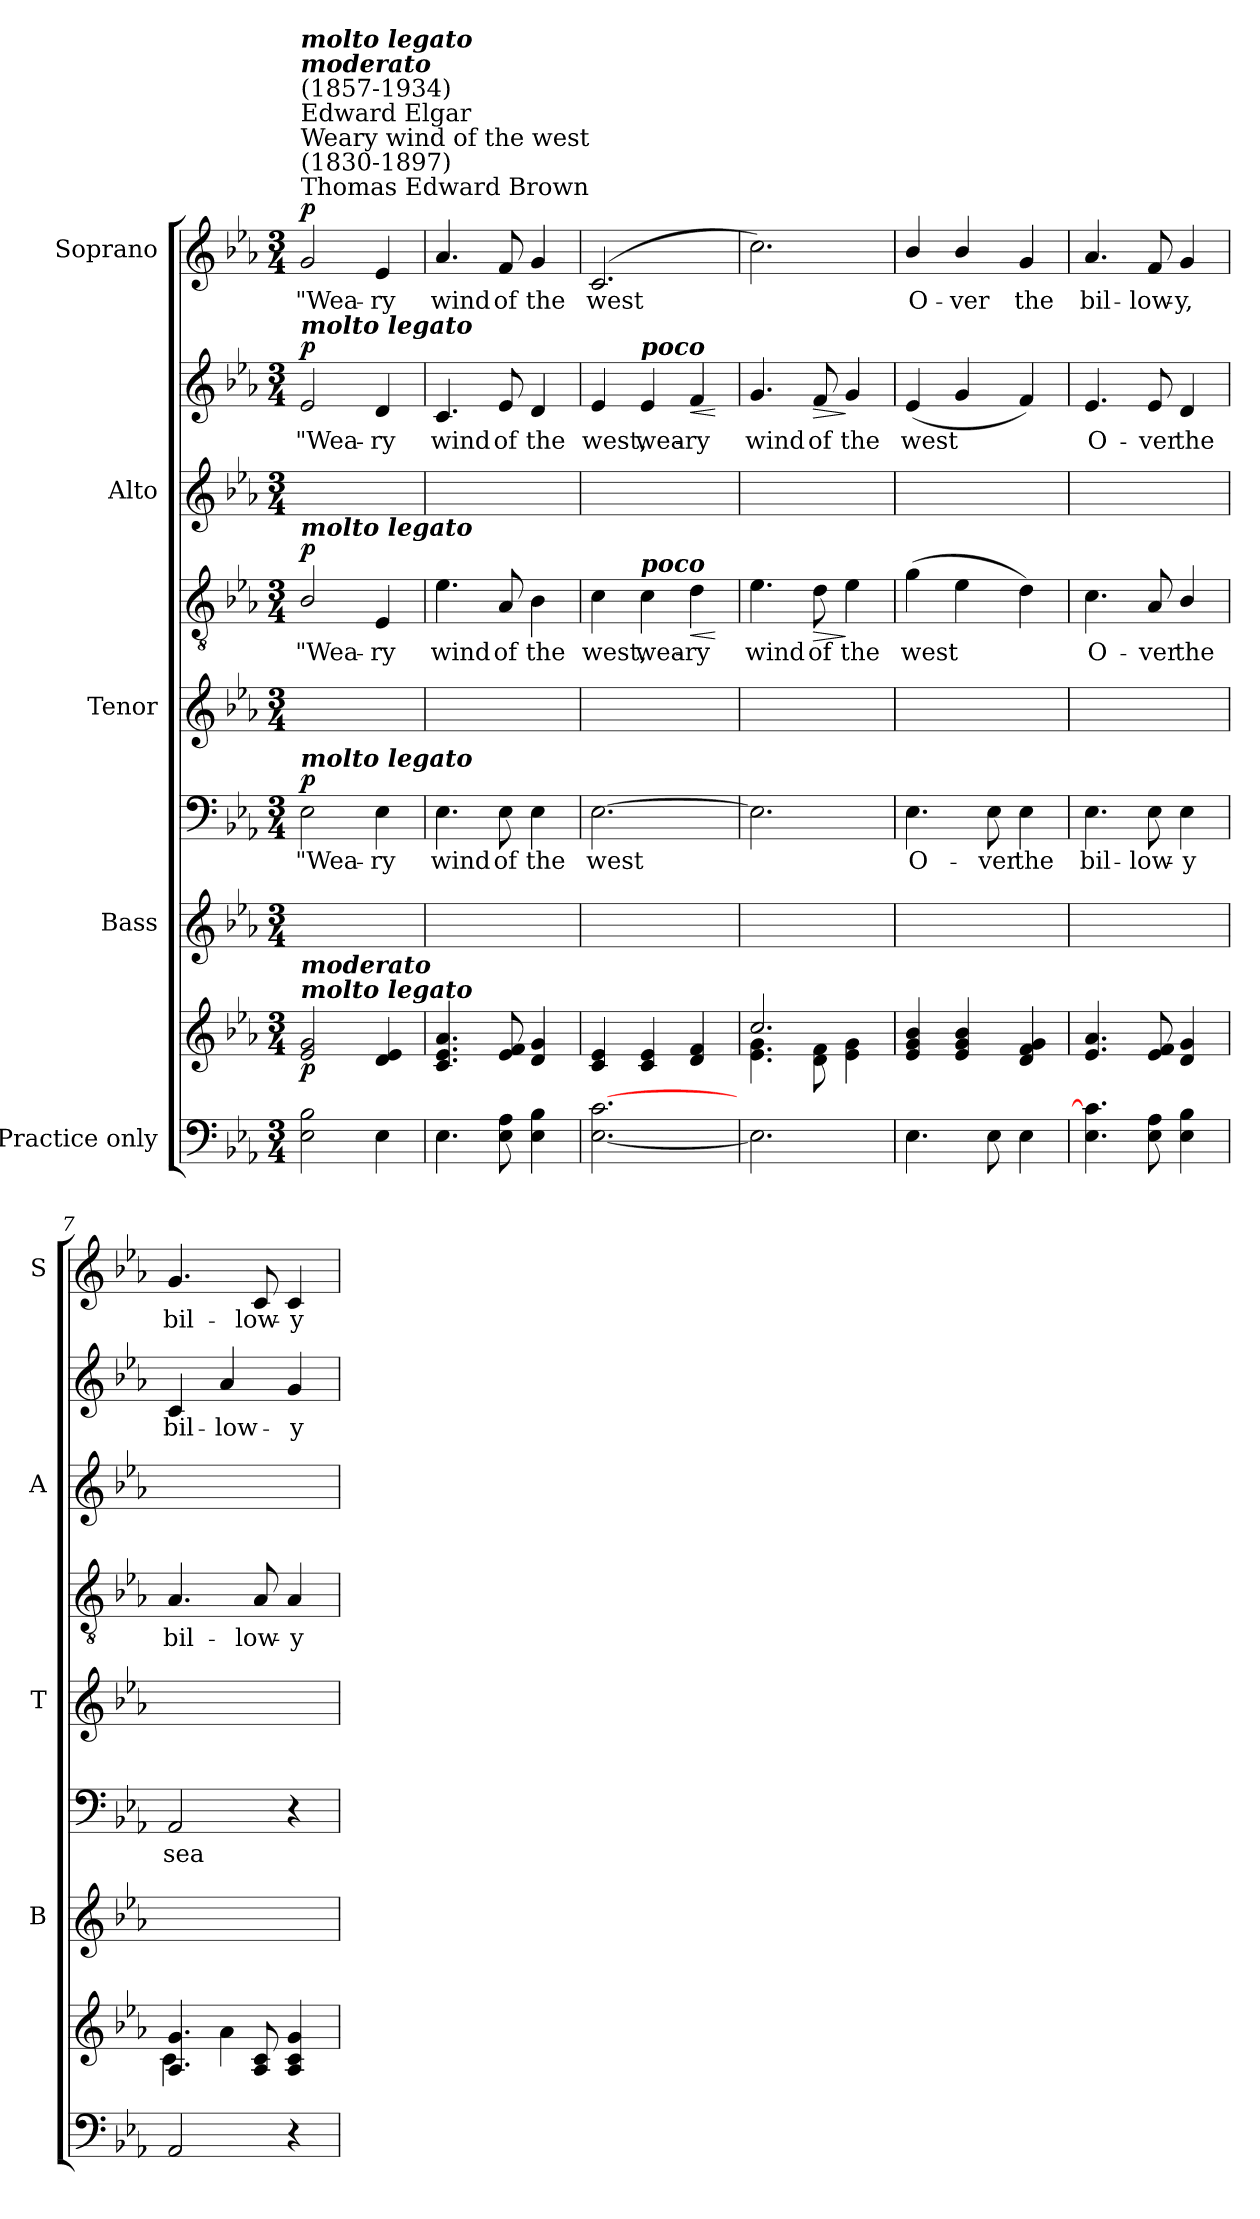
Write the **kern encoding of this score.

**kern	**kern	**dynam	**kern	**kern	**text	**dynam	**kern	**kern	**text	**dynam	**kern	**kern	**text	**dynam	**kern	**text	**dynam
*part5	*part5	*part5	*part4	*part4	*part4	*part4	*part3	*part3	*part3	*part3	*part2	*part2	*part2	*part2	*part1	*part1	*part1
*staff9	*staff8	*staff8/9	*staff7	*staff6	*staff6	*staff6/7	*staff5	*staff4	*staff4	*staff4/5	*staff3	*staff2	*staff2	*staff2/3	*staff1	*staff1	*staff1
*I"Practice only	*	*	*I"Bass	*	*	*	*I"Tenor	*	*	*	*I"Alto	*	*	*	*I"Soprano	*	*
*	*	*	*I'B	*	*	*	*I'T	*	*	*	*I'A	*	*	*	*I'S	*	*
*clefF4	*clefG2	*	*clefG2	*clefF4	*	*	*clefG2	*clefGv2	*	*	*clefG2	*clefG2	*	*	*clefG2	*	*
*k[b-e-a-]	*k[b-e-a-]	*	*k[b-e-a-]	*k[b-e-a-]	*	*	*k[b-e-a-]	*k[b-e-a-]	*	*	*k[b-e-a-]	*k[b-e-a-]	*	*	*k[b-e-a-]	*	*
*E-:	*E-:	*	*E-:	*E-:	*	*	*E-:	*E-:	*	*	*E-:	*E-:	*	*	*E-:	*	*
*M3/4	*M3/4	*	*M3/4	*M3/4	*	*	*M3/4	*M3/4	*	*	*M3/4	*M3/4	*	*	*M3/4	*	*
*MM96	*MM96	*	*MM96	*MM96	*	*	*MM96	*MM96	*	*	*MM96	*MM96	*	*	*MM96	*	*
=1	=1	=1	=1	=1	=1	=1	=1	=1	=1	=1	=1	=1	=1	=1	=1	=1	=1
*	*^	*	*	*	*	*	*	*	*	*	*	*	*	*	*	*	*
!	!	!	!	!	!	!	!	!	!	!	!	!	!	!	!	!LO:TX:a:t=Thomas Edward Brown	!	!
!	!	!	!	!	!	!	!	!	!	!	!	!	!	!	!	!LO:TX:a:t=(1830-1897)	!	!
!	!	!	!	!	!	!	!	!	!	!	!	!	!	!	!	!LO:TX:a:t=Weary wind of the west	!	!
!	!	!	!	!	!	!	!	!	!	!	!	!	!	!	!	!LO:TX:a:t=Edward Elgar	!	!
!	!	!	!	!	!	!	!	!	!	!	!	!	!	!	!	!LO:TX:a:t=(1857-1934)	!	!
!	!	!	!	!	!	!	!	!	!	!	!	!	!	!	!	!LO:TX:a:Bi:t=moderato	!	!
!	!	!	!	!	!	!	!	!	!	!	!	!	!	!	!	!LO:TX:a:Bi:t=molto legato	!	!
!	!	!	!	!	!	!	!	!	!	!	!	!	!LO:TX:a:Bi:t=molto legato	!	!	!	!	!
!	!	!	!	!	!	!	!	!	!LO:TX:a:Bi:t=molto legato	!	!	!	!	!	!	!	!	!
!	!	!	!	!	!LO:TX:a:Bi:t=molto legato	!	!	!	!	!	!	!	!	!	!	!	!	!
!	!LO:TX:a:Bi:t=molto legato	!	!	!	!	!	!	!	!	!	!	!	!	!	!	!	!	!
!	!LO:TX:a:Bi:t=moderato	!	!	!	!	!	!	!	!	!	!	!	!	!	!	!	!	!
!	!	!	!LO:DY:b	!	!	!LO:LY:b	!LO:DY:b	!	!	!LO:LY:b	!LO:DY:b	!	!	!LO:LY:b	!LO:DY:b	!	!LO:LY:b	!LO:DY:b
2E-\ 2B-\	2e-/ 2g/	2.ryy	p	2.ryy	2E-\	"Wea-	p	2.ryy	2B-/	"Wea-	p	2.ryy	2e-/	"Wea-	p	2g/	"Wea-	p
!	!	!	!	!	!	!LO:LY:b	!	!	!	!LO:LY:b	!	!	!	!LO:LY:b	!	!	!LO:LY:b	!
4E-\	4d/ 4e-/	.	.	.	4E-\	-ry	.	.	4E-/	-ry	.	.	4d/	-ry	.	4e-/	-ry	.
=2	=2	=2	=2	=2	=2	=2	=2	=2	=2	=2	=2	=2	=2	=2	=2	=2	=2	=2
!	!	!	!	!	!	!LO:LY:b	!	!	!	!LO:LY:b	!	!	!	!LO:LY:b	!	!	!LO:LY:b	!
4.E-\	4.c/ 4.e-/ 4.a-/	2.ryy	.	2.ryy	4.E-\	wind	.	2.ryy	4.e-\	wind	.	2.ryy	4.c/	wind	.	4.a-/	wind	.
!	!	!	!	!	!	!LO:LY:b	!	!	!	!LO:LY:b	!	!	!	!LO:LY:b	!	!	!LO:LY:b	!
8E-\ 8A-\	8e-/ 8f/	.	.	.	8E-\	of	.	.	8A-/	of	.	.	8e-/	of	.	8f/	of	.
!	!	!	!	!	!	!LO:LY:b	!	!	!	!LO:LY:b	!	!	!	!LO:LY:b	!	!	!LO:LY:b	!
4E-\ 4B-\	4d/ 4g/	.	.	.	4E-\	the	.	.	4B-\	the	.	.	4d/	the	.	4g/	the	.
=3	=3	=3	=3	=3	=3	=3	=3	=3	=3	=3	=3	=3	=3	=3	=3	=3	=3	=3
!	!	!	!	!	!	!LO:LY:b	!	!	!	!LO:LY:b	!	!	!	!LO:LY:b	!	!	!LO:LY:b	!
[2.E-\ [2.c\	4c/ 4e-/	2.ryy	.	2.ryy	[2.E-\	west	.	2.ryy	4c\	west,	.	2.ryy	4e-/	west,	.	(<2.c/	west	.
!	!	!	!	!	!	!	!	!	!	!	!	!	!LO:TX:a:Bi:t=poco	!	!	!	!	!
!	!	!	!	!	!	!	!	!	!LO:TX:a:Bi:t=poco	!	!	!	!	!	!	!	!	!
!	!	!	!	!	!	!	!	!	!	!LO:LY:b	!	!	!	!LO:LY:b	!	!	!	!
.	4c/ 4e-/	.	.	.	.	.	.	.	4c\	wea-	.	.	4e-/	wea-	.	.	.	.
!	!	!	!	!	!	!	!	!	!	!LO:LY:b	!LO:HP:b	!	!	!LO:LY:b	!LO:HP:b	!	!	!
.	4d/ 4f/	.	.	.	.	.	.	.	4d\	-ry	<	.	4f/	-ry	<	.	.	.
*	*v	*v	*	*	*	*	*	*	*	*	*	*	*	*	*	*	*	*
.	.	.	.	.	.	.	.	.	.	[	.	.	.	[	.	.	.
=4	=4	=4	=4	=4	=4	=4	=4	=4	=4	=4	=4	=4	=4	=4	=4	=4	=4
*	*^	*	*	*	*	*	*	*	*	*	*	*	*	*	*	*	*
!	!	!	!	!	!	!	!	!	!	!LO:LY:b	!	!	!	!LO:LY:b	!	!	!	!
2.E-\]	2.cc/	4.e-\ 4.g\	.	2.ryy	2.E-\]	.	.	2.ryy	4.e-\	wind	.	2.ryy	4.g/	wind	.	2.cc\)	.	.
!	!	!	!	!	!	!	!	!	!	!LO:LY:b	!LO:HP:b	!	!	!LO:LY:b	!LO:HP:b	!	!	!
.	.	8d\ 8f\	.	.	.	.	.	.	8d\	of	>	.	8f/	of	>	.	.	.
!	!	!	!	!	!	!	!	!	!	!LO:LY:b	!	!	!	!LO:LY:b	!	!	!	!
.	.	4e-\ 4g\	.	.	.	.	.	.	4e-\	the	]	.	4g/	the	]	.	.	.
=5	=5	=5	=5	=5	=5	=5	=5	=5	=5	=5	=5	=5	=5	=5	=5	=5	=5	=5
!	!	!	!	!	!	!LO:LY:b	!	!	!	!LO:LY:b	!	!	!	!LO:LY:b	!	!	!LO:LY:b	!
4.E-\	4e-/ 4g/ 4b-/	2.ryy	.	2.ryy	4.E-\	O-	.	2.ryy	(>4g\	west	.	2.ryy	(<4e-/	west	.	4b-/	O-	.
!	!	!	!	!	!	!	!	!	!	!	!	!	!	!	!	!	!LO:LY:b	!
.	4e-/ 4g/ 4b-/	.	.	.	.	.	.	.	4e-\	.	.	.	4g/	.	.	4b-/	-ver	.
!	!	!	!	!	!	!LO:LY:b	!	!	!	!	!	!	!	!	!	!	!	!
8E-\	.	.	.	.	8E-\	-ver	.	.	.	.	.	.	.	.	.	.	.	.
!	!	!	!	!	!	!LO:LY:b	!	!	!	!	!	!	!	!	!	!	!LO:LY:b	!
4E-\	4d/ 4f/ 4g/	.	.	.	4E-\	the	.	.	4d\)	.	.	.	4f/)	.	.	4g/	the	.
=6	=6	=6	=6	=6	=6	=6	=6	=6	=6	=6	=6	=6	=6	=6	=6	=6	=6	=6
!	!	!	!	!	!	!LO:LY:b	!	!	!	!LO:LY:b	!	!	!	!LO:LY:b	!	!	!LO:LY:b	!
4.E-\ 4.c\]	4.e-/ 4.a-/	2.ryy	.	2.ryy	4.E-\	bil-	.	2.ryy	4.c\	O-	.	2.ryy	4.e-/	O-	.	4.a-/	bil-	.
!	!	!	!	!	!	!LO:LY:b	!	!	!	!LO:LY:b	!	!	!	!LO:LY:b	!	!	!LO:LY:b	!
8E-\ 8A-\	8e-/ 8f/	.	.	.	8E-\	-low-	.	.	8A-/	-ver	.	.	8e-/	-ver	.	8f/	-low-	.
!	!	!	!	!	!	!LO:LY:b	!	!	!	!LO:LY:b	!	!	!	!LO:LY:b	!	!	!LO:LY:b	!
4E-\ 4B-\	4d/ 4g/	.	.	.	4E-\	-y	.	.	4B-/	the	.	.	4d/	the	.	4g/	-y,	.
!!LO:PB:g=z
=7	=7	=7	=7	=7	=7	=7	=7	=7	=7	=7	=7	=7	=7	=7	=7	=7	=7	=7
!	!	!	!	!	!	!LO:LY:b	!	!	!	!LO:LY:b	!	!	!	!LO:LY:b	!	!	!LO:LY:b	!
2AA-/	4.A-/ 4.g/	4c\	.	2.ryy	2AA-/	sea	.	2.ryy	4.A-/	bil-	.	2.ryy	4c/	bil-	.	4.g/	bil-	.
!	!	!	!	!	!	!	!	!	!	!	!	!	!	!LO:LY:b	!	!	!	!
.	.	4a-\	.	.	.	.	.	.	.	.	.	.	4a-/	-low-	.	.	.	.
!	!	!	!	!	!	!	!	!	!	!LO:LY:b	!	!	!	!	!	!	!LO:LY:b	!
.	8A-/ 8c/	.	.	.	.	.	.	.	8A-/	-low-	.	.	.	.	.	8c/	-low-	.
!	!	!	!	!	!	!	!	!	!	!LO:LY:b	!	!	!	!LO:LY:b	!	!	!LO:LY:b	!
4r	4A-/ 4c/ 4g/	4ryy	.	.	4r	.	.	.	4A-/	-y	.	.	4g/	-y	.	4c/	-y	.
*	*v	*v	*	*	*	*	*	*	*	*	*	*	*	*	*	*	*	*
=	=	=	=	=	=	=	=	=	=	=	=	=	=	=	=	=	=
*-	*-	*-	*-	*-	*-	*-	*-	*-	*-	*-	*-	*-	*-	*-	*-	*-	*-
